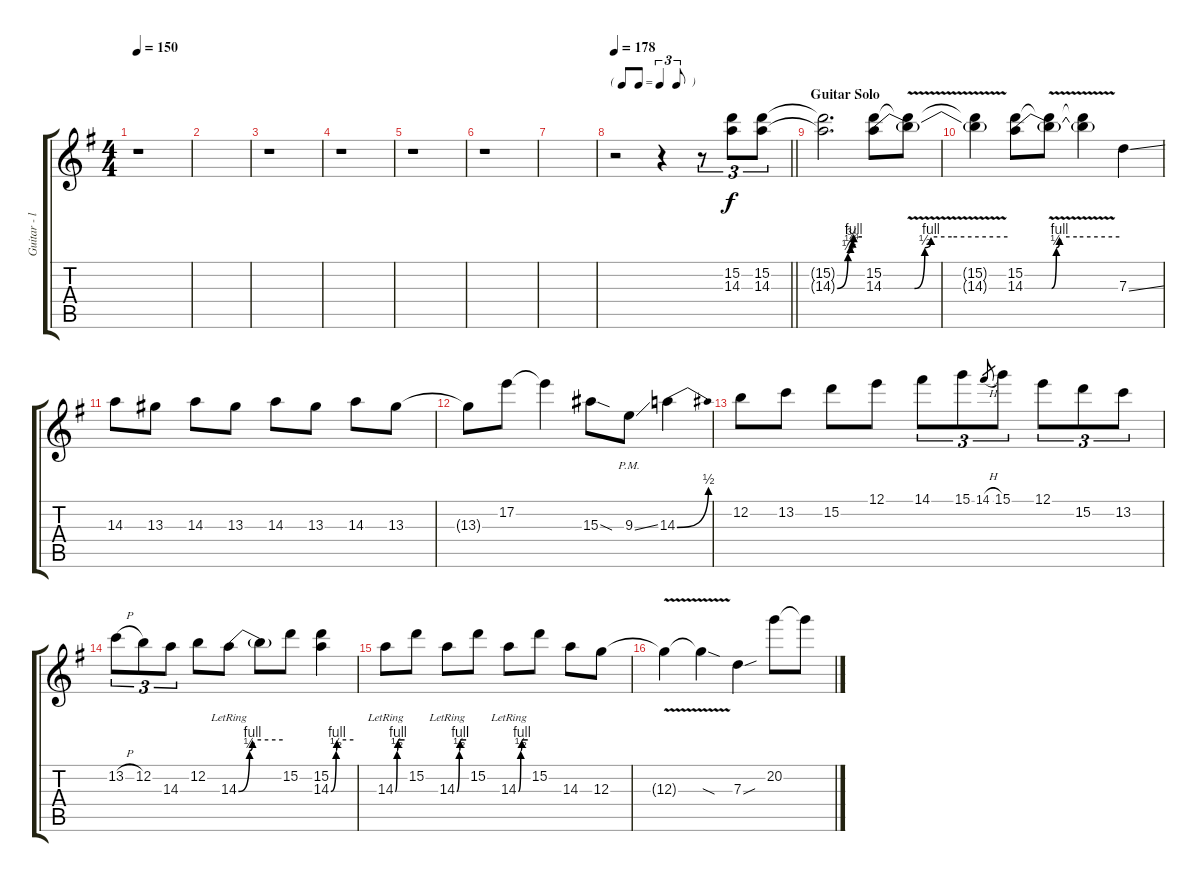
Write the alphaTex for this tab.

\track ("Guitar - lead" "Guitar - l") {instrument distortionguitar}
\staff {score tabs}
\tuning (E4 B3 G3 D3 A2 E2) {hide}
\ts (4 4)
\tempo 150
\clef g2
\ks g
r.1{dy f} |
|
r.1 |
r.1 |
r.1 |
r.1 |
|
\tf triplet8th
\tempo 178
\barLineRight lightlight
r.2 r.4 r.8{tu (3 2) volume 7 balance 5 instrument distortionguitar} (15.2 14.3).8{tu (3 2)} (15.2 14.3).8{tu (3 2)} |
\section ("" "Guitar Solo")
(15.2{t} 14.3{be (custom 0 0 26 1 32 2 37 3 40 4 60 4) t}).2{d} (15.2 14.3{be (custom 0 0 15 0 20 2 23 4 33 4 60 4)}).8 (15.2{v t} 14.3{t}).8 |
(15.2{t} 14.3{t}).4 (15.2 14.3{be (custom 0 0 17 0 20 2 22 4 33 4 60 4)}).8 (15.2{v t} 14.3{t}).8 (15.2{t} 14.3{t}).4 7.3{ss}.4 |
14.3.8 13.3.8 14.3.8 13.3.8 14.3.8 13.3.8 14.3.8 13.3.8 |
13.3{t}.8 17.2.8 17.2{t}.4 15.3{sod}.8 9.3{ss pm}.8 14.3{be (bend 0 0 60 2)}.4 |
12.2.8 13.2.8 15.2.8 12.1.8 14.1.8{tu (3 2)} 15.1.8{tu (3 2)} 14.1{h}.8{gr} 15.1.8{tu (3 2)} 12.1.8{tu (3 2)} 15.2.8{tu (3 2)} 13.2.8{tu (3 2)} |
13.2{h}.8{tu (3 2)} 12.2.8{tu (3 2)} 14.3.8{tu (3 2)} 12.2.8 14.3{be (custom 0 0 15 2 19 4 60 4) lr}.8 14.3{t}.8 15.2.8 (15.2 14.3{be (custom 0 0 14 2 16 4 60 4)}).4 |
14.3{be (custom 0 0 12 2 18 4 60 4) lr}.8 15.2.8 14.3{be (custom 0 0 16 2 21 4 60 4) lr}.8 15.2.8 14.3{be (custom 0 0 15 2 22 4 60 4) lr}.8 15.2.8 14.3.8 12.3.8 |
12.3{v t}.4 12.3{sod t}.4 7.3{sou}.4 20.2.8 20.2{t}.8
